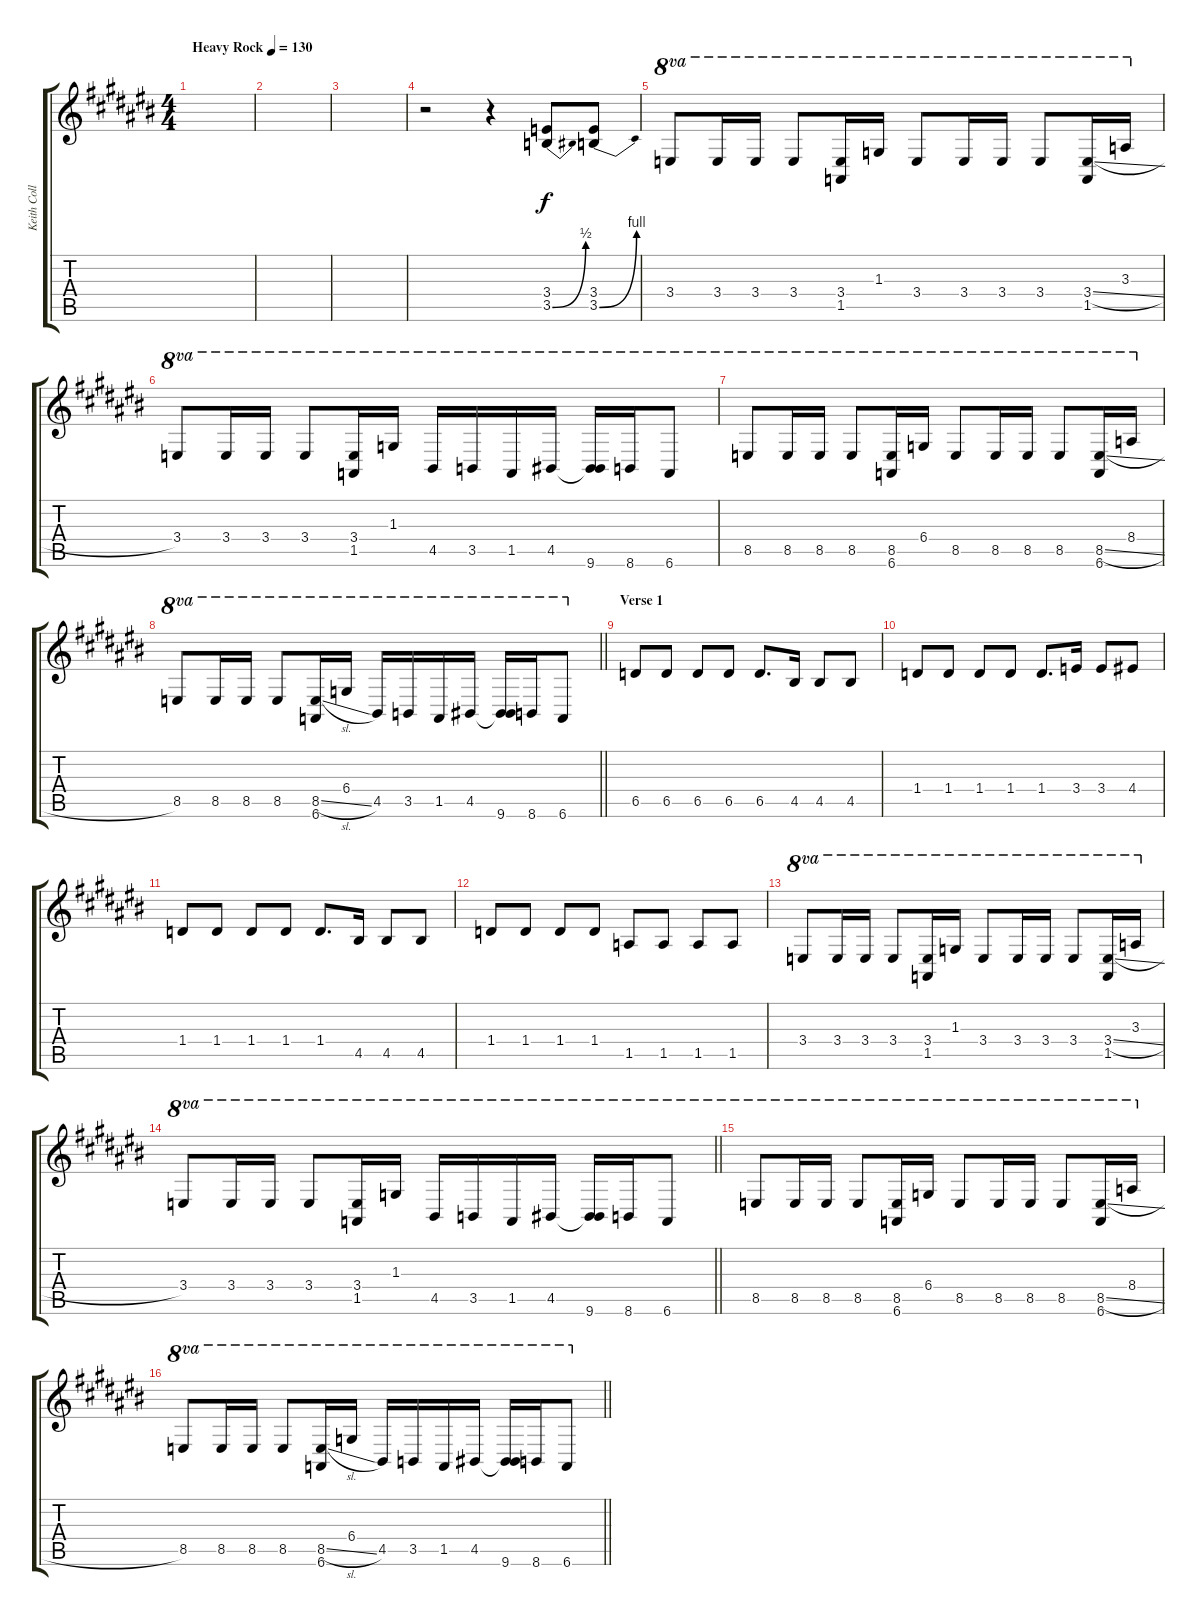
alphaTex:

\track ("Keith Collins" "Keith Coll") {instrument electricbasspick}
\staff {score tabs}
\tuning (Eb4 Bb3 Gb3 Db3 Ab2 Eb2) {hide}
\ts (4 4)
\tempo (130 "Heavy Rock")
\clef g2
\ks c#
|
|
|
r.2 r.4 (3.4 3.5{be (bend 0 0 60 2)}).8 (3.4 3.5{be (bend 0 0 60 4)}).8 |
3.4.8{ot 8va dy f} 3.4.16{ot 8va} 3.4.16{ot 8va} 3.4.8{ot 8va} (3.4 1.5).16{ot 8va} 1.3.16{ot 8va} 3.4.8{ot 8va} 3.4.16{ot 8va} 3.4.16{ot 8va} 3.4.8{ot 8va} (3.4{sl} 1.5).16{ot 8va} 3.3.16{ot 8va} |
3.4.8{ot 8va} 3.4.16{ot 8va} 3.4.16{ot 8va} 3.4.8{ot 8va} (3.4 1.5).16{ot 8va} 1.3.16{ot 8va} 4.5.16{ot 8va} 3.5.16{ot 8va} 1.5.16{ot 8va} 4.5.16{ot 8va} (4.5{t} 9.6).16{ot 8va} 8.6.16{ot 8va} 6.6.8{ot 8va} |
8.5.8{ot 8va} 8.5.16{ot 8va} 8.5.16{ot 8va} 8.5.8{ot 8va} (8.5 6.6).16{ot 8va} 6.4.16{ot 8va} 8.5.8{ot 8va} 8.5.16{ot 8va} 8.5.16{ot 8va} 8.5.8{ot 8va} (8.5{sl} 6.6).16{ot 8va} 8.4.16{ot 8va} |
\barLineRight lightlight
8.5.8{ot 8va} 8.5.16{ot 8va} 8.5.16{ot 8va} 8.5.8{ot 8va} (8.5{sl} 6.6).16{ot 8va} 6.4.16{ot 8va} 4.5.16{ot 8va} 3.5.16{ot 8va} 1.5.16{ot 8va} 4.5.16{ot 8va} (4.5{t} 9.6).16{ot 8va} 8.6.16{ot 8va} 6.6.8{ot 8va} |
\section ("" "Verse 1")
6.5.8 6.5.8 6.5.8 6.5.8 6.5.8{d} 4.5.16 4.5.8 4.5.8 |
1.4.8 1.4.8 1.4.8 1.4.8 1.4.8{d} 3.4.16 3.4.8 4.4.8 |
1.4.8 1.4.8 1.4.8 1.4.8 1.4.8{d} 4.5.16 4.5.8 4.5.8 |
1.4.8 1.4.8 1.4.8 1.4.8 1.5.8 1.5.8 1.5.8 1.5.8 |
3.4.8{ot 8va} 3.4.16{ot 8va} 3.4.16{ot 8va} 3.4.8{ot 8va} (3.4 1.5).16{ot 8va} 1.3.16{ot 8va} 3.4.8{ot 8va} 3.4.16{ot 8va} 3.4.16{ot 8va} 3.4.8{ot 8va} (3.4{sl} 1.5).16{ot 8va} 3.3.16{ot 8va} |
\barLineRight lightlight
3.4.8{ot 8va} 3.4.16{ot 8va} 3.4.16{ot 8va} 3.4.8{ot 8va} (3.4 1.5).16{ot 8va} 1.3.16{ot 8va} 4.5.16{ot 8va} 3.5.16{ot 8va} 1.5.16{ot 8va} 4.5.16{ot 8va} (4.5{t} 9.6).16{ot 8va} 8.6.16{ot 8va} 6.6.8{ot 8va} |
8.5.8{ot 8va} 8.5.16{ot 8va} 8.5.16{ot 8va} 8.5.8{ot 8va} (8.5 6.6).16{ot 8va} 6.4.16{ot 8va} 8.5.8{ot 8va} 8.5.16{ot 8va} 8.5.16{ot 8va} 8.5.8{ot 8va} (8.5{sl} 6.6).16{ot 8va} 8.4.16{ot 8va} |
\barLineRight lightlight
8.5.8{ot 8va} 8.5.16{ot 8va} 8.5.16{ot 8va} 8.5.8{ot 8va} (8.5{sl} 6.6).16{ot 8va} 6.4.16{ot 8va} 4.5.16{ot 8va} 3.5.16{ot 8va} 1.5.16{ot 8va} 4.5.16{ot 8va} (4.5{t} 9.6).16{ot 8va} 8.6.16{ot 8va} 6.6.8{ot 8va}
